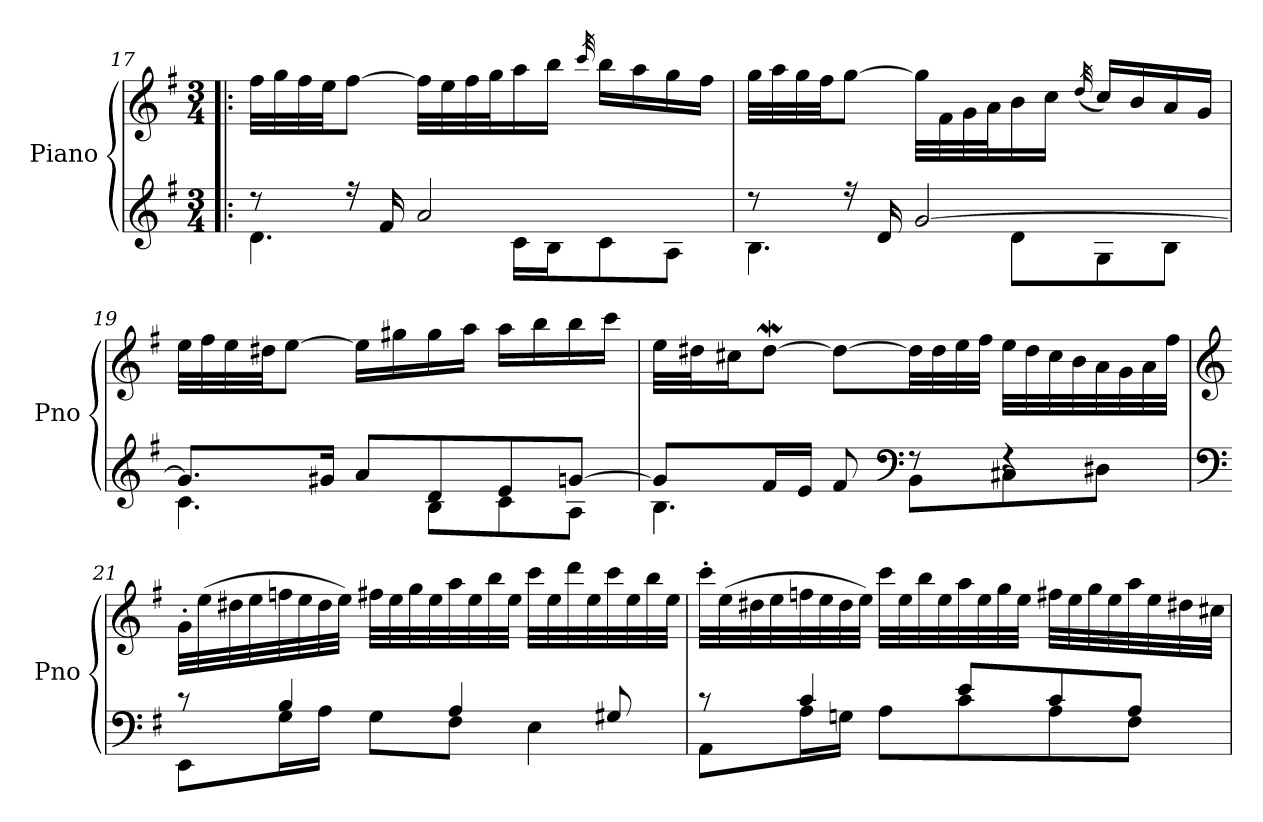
**kern	**kern
*part1	*part1
*staff2	*staff1
*I"Piano	*
*I'Pno	*
*clefG2	*clefG2
*k[f#]	*k[f#]
*M3/4	*M3/4
=17!|:	=17!|:
*^	*
8r	4.d\	32ff#\LLL
.	.	32gg\
.	.	32ff#\
.	.	32ee\JJ
16r	.	[8ff#\J
16f#/	.	.
2a/	.	32ff#\LLL]
.	.	32ee\
.	.	32ff#\
.	.	32gg\J
.	16c\LL	16aa\
.	16B\J	16bb\JJ
.	.	32qccc/
.	8c\	16bb\LL
.	.	16aa\
.	8A\J	16gg\
.	.	16ff#\JJ
!!LO:LB:g=z
=18	=18	=18
8r	4.B\	32gg\LLL
.	.	32aa\
.	.	32gg\
.	.	32ff#\JJ
16r	.	[8gg\J
16d/	.	.
[2g/	.	32gg\LLL]
.	.	32f#\
.	.	32g\
.	.	32a\J
.	8d\L	16b\
.	.	16cc\JJ
.	.	(<32qdd/
.	8G\	16cc/LL)
.	.	16b/
.	8B\J	16a/
.	.	16g/JJ
=19	=19	=19
8.g/L]	4.c\	32ee\LLL
.	.	32ff#\
.	.	32ee\
.	.	32dd#X\JJ
.	.	[8ee\J
16g#X/Jk	.	.
8a/L	.	16ee\LL]
.	.	16gg#X\
8d/	8B\L	16gg#\
.	.	16aa\JJ
8e/	8c\	16aa\LL
.	.	16bb\
[8gn/J	8A\J	16bb\
.	.	16ccc\JJ
=20	=20	=20
8g/L]	4.B\	32ee\LLL
.	.	32dd#X\J
.	.	16cc#X\J
16f#/L	.	[8dd#W\J
16e/JJ	.	.
8f#/	.	8dd#\L_
*clefF4	*	*
8rF	8BB\L	32dd#\LL]
.	.	32dd#\
.	.	32ee\
.	.	32ff#\JJJ
4rF	8C#X\	32ee\LLL
.	.	32dd#\
.	.	32cc#\
.	.	32b\
.	8D#X\J	32a\
.	.	32g\
.	.	32a\
.	.	32ff#\JJJ
!!LO:LB:g=z
=21	=21	=21
*clefF4	*	*clefG2
8r	8EE\L	32g'\LLL
.	.	(>32ee\
.	.	32dd#X\
.	.	32ee\
4B/	16G\L	32ffn\
.	.	32ee\
.	16A\JJ	32dd#\
.	.	32ee\JJJ)
.	8G\L	32ff#X\LLL
.	.	32ee\
.	.	32gg\
.	.	32ee\
4A/	8F#\J	32aa\
.	.	32ee\
.	.	32bb\
.	.	32ee\JJJ
.	4E\	32ccc\LLL
.	.	32ee\
.	.	32ddd\
.	.	32ee\
8G#X/	.	32ccc\
.	.	32ee\
.	.	32bb\
.	.	32ee\JJJ
=22	=22	=22
8r	8AA\L	32ccc'\LLL
.	.	(>32ee\
.	.	32dd#X\
.	.	32ee\
4c/	16A\L	32ffn\
.	.	32ee\
.	16Gn\JJ	32dd#\
.	.	32ee\JJJ)
.	8A\L	32ccc\LLL
.	.	32ee\
.	.	32bb\
.	.	32ee\
8e/L	8c\	32aa\
.	.	32ee\
.	.	32gg\
.	.	32ee\JJJ
8c/	8A\	32ff#X\LLL
.	.	32ee\
.	.	32gg\
.	.	32ee\
8A/J	8F#\J	32aa\
.	.	32ee\
.	.	32dd#X\
.	.	32cc#X\JJJ
*v	*v	*
=	=
*-	*-
